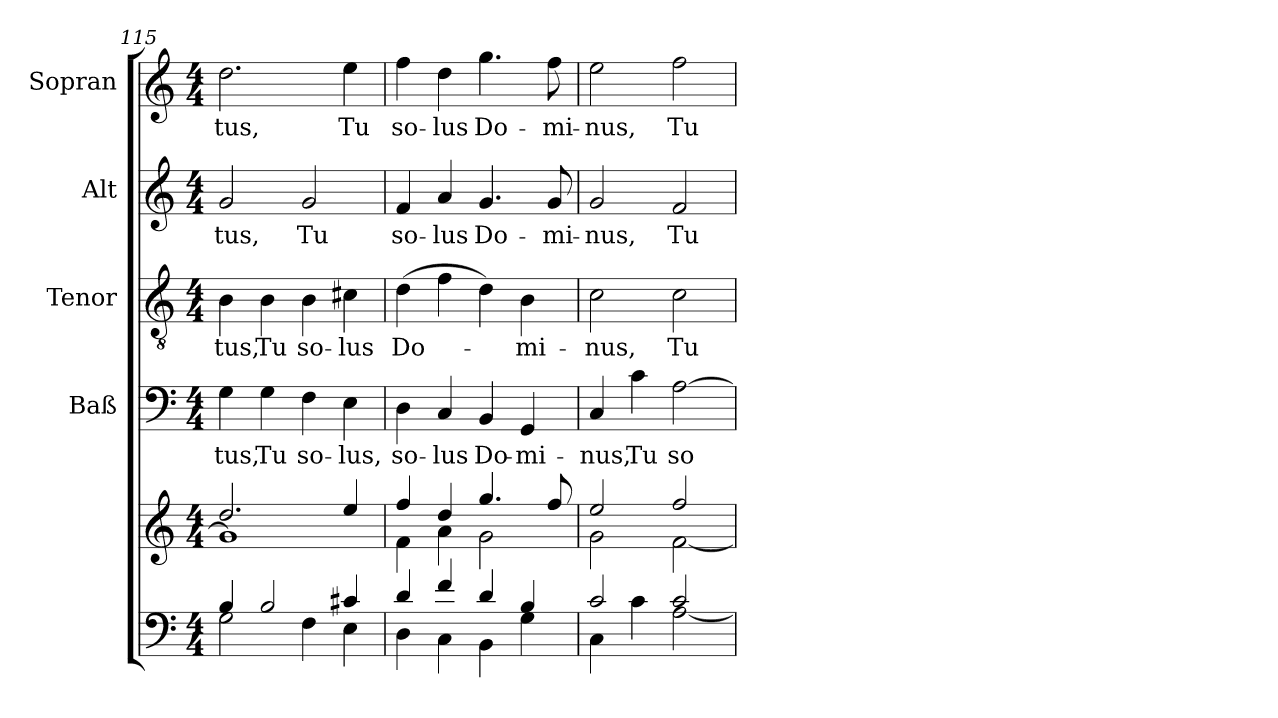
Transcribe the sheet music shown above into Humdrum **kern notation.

**kern	**kern	**kern	**text	**kern	**text	**kern	**text	**kern	**text
*part5	*part5	*part4	*part4	*part3	*part3	*part2	*part2	*part1	*part1
*staff6	*staff5	*staff4	*staff4	*staff3	*staff3	*staff2	*staff2	*staff1	*staff1
*	*	*I"Baß	*	*I"Tenor	*	*I"Alt	*	*I"Sopran	*
*	*	*I'Baß	*	*I'Ten	*	*I'Alt	*	*I'Sop	*
!!LO:PB:g=z
*clefF4	*clefG2	*clefF4	*	*clefGv2	*	*clefG2	*	*clefG2	*
*k[]	*k[]	*k[]	*	*k[]	*	*k[]	*	*k[]	*
*C:	*C:	*C:	*	*C:	*	*C:	*	*C:	*
*M4/4	*M4/4	*M4/4	*	*M4/4	*	*M4/4	*	*M4/4	*
=115	=115	=115	=115	=115	=115	=115	=115	=115	=115
*^	*^	*	*	*	*	*	*	*	*
!	!	!	!	!	!LO:LY:b	!	!LO:LY:b	!	!LO:LY:b	!	!LO:LY:b
4B/	2G\	2.dd/	1g]	4G\	-tus,	4B\	-tus,	2g/	-tus,	2.dd\	-tus,
!	!	!	!	!	!LO:LY:b	!	!LO:LY:b	!	!	!	!
2B/	.	.	.	4G\	Tu	4B\	Tu	.	.	.	.
!	!	!	!	!	!LO:LY:b	!	!LO:LY:b	!	!LO:LY:b	!	!
.	4F\	.	.	4F\	so-	4B\	so-	2g/	Tu	.	.
!	!	!	!	!	!LO:LY:b	!	!LO:LY:b	!	!	!	!LO:LY:b
4c#X/	4E\	4ee/	.	4E\	-lus,	4c#X\	-lus	.	.	4ee\	Tu
=116	=116	=116	=116	=116	=116	=116	=116	=116	=116	=116	=116
!	!	!	!	!	!LO:LY:b	!	!LO:LY:b	!	!LO:LY:b	!	!LO:LY:b
4d/	4D\	4ff/	4f\	4D\	so-	(>4d\	Do-	4f/	so-	4ff\	so-
!	!	!	!	!	!LO:LY:b	!	!	!	!LO:LY:b	!	!LO:LY:b
4f/	4C\	4dd/	4a\	4C/	-lus	4f\	.	4a/	-lus	4dd\	-lus
!	!	!	!	!	!LO:LY:b	!	!	!	!LO:LY:b	!	!LO:LY:b
4d/	4BB\	4.gg/	2g\	4BB/	Do-	4d\)	.	4.g/	Do-	4.gg\	Do-
!	!	!	!	!	!LO:LY:b	!	!LO:LY:b	!	!	!	!
4B/	4G\	.	.	4GG/	-mi-	4B\	-mi-	.	.	.	.
!	!	!	!	!	!	!	!	!	!LO:LY:b	!	!LO:LY:b
.	.	8ff/	.	.	.	.	.	8g/	-mi-	8ff\	-mi-
=117	=117	=117	=117	=117	=117	=117	=117	=117	=117	=117	=117
!	!	!	!	!	!LO:LY:b	!	!LO:LY:b	!	!LO:LY:b	!	!LO:LY:b
2c/	4C\	2ee/	2g\	4C/	-nus,	2c\	-nus,	2g/	-nus,	2ee\	-nus,
!	!	!	!	!	!LO:LY:b	!	!	!	!	!	!
.	4c\	.	.	4c\	Tu	.	.	.	.	.	.
!	!	!	!	!	!LO:LY:b	!	!LO:LY:b	!	!LO:LY:b	!	!LO:LY:b
2c/	[<2A\	2ff/	[<2f\	[2A\	so-	2c\	Tu	2f/	Tu	2ff\	Tu
*v	*v	*	*	*	*	*	*	*	*	*	*
*	*v	*v	*	*	*	*	*	*	*	*
=	=	=	=	=	=	=	=	=	=
*-	*-	*-	*-	*-	*-	*-	*-	*-	*-
